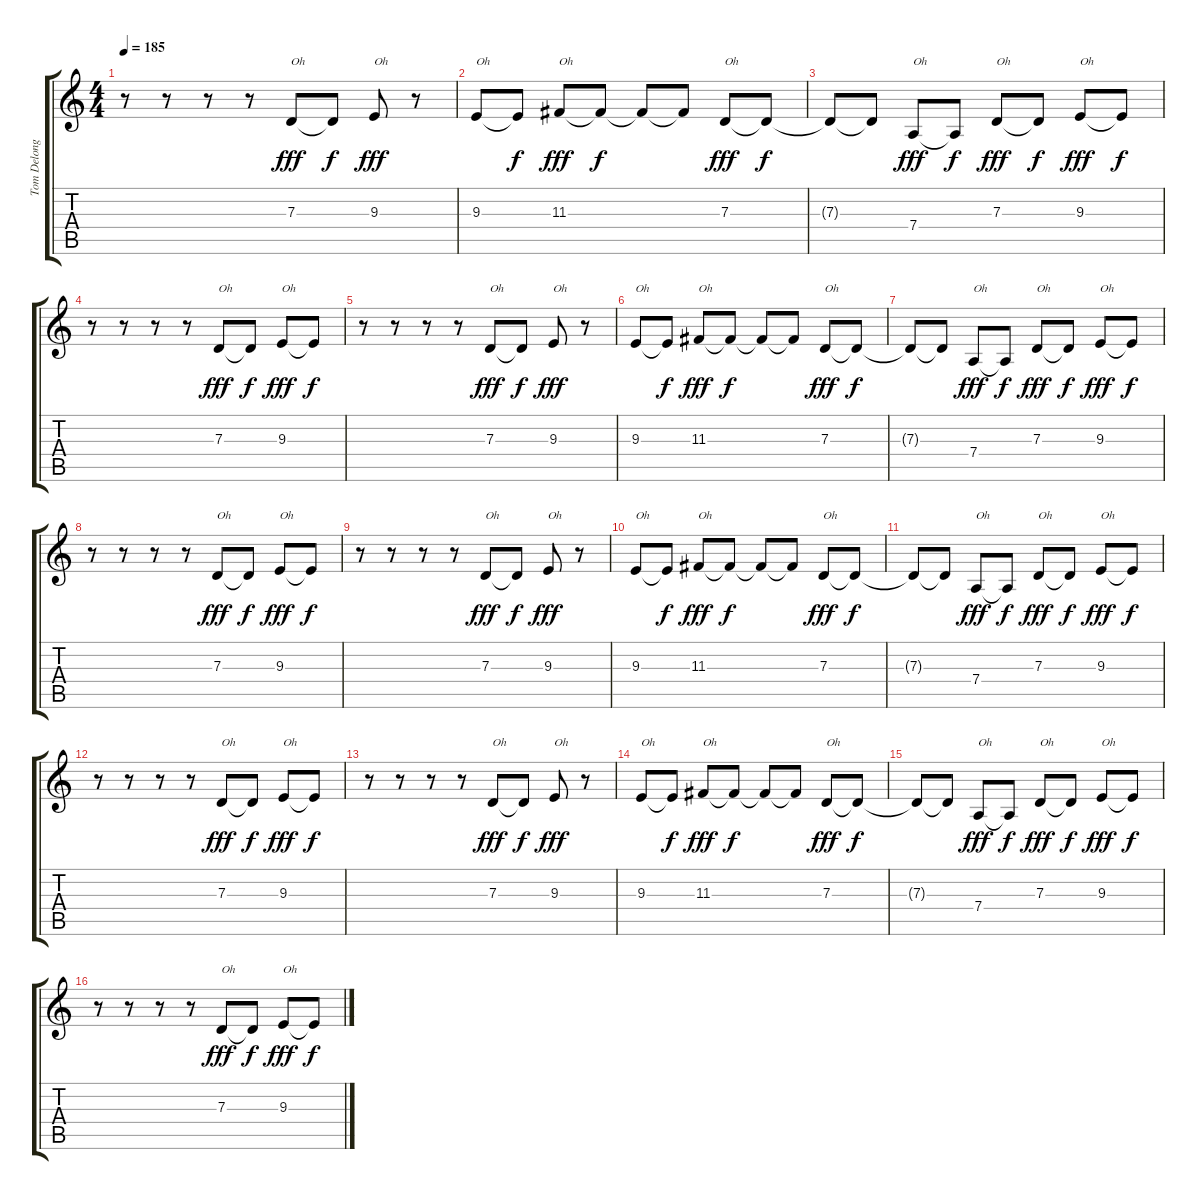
\track ("Tom Delonge Vocals 2" "Tom Delong") {instrument tremolostrings}
\staff {score tabs}
\tuning (E4 B3 G3 D3 A2 E2) {hide}
\ts (4 4)
\tempo 185
\clef g2
\ks c
r.8{dy f} r.8 r.8 r.8 7.3.8{txt "Oh" dy fff} 7.3{t}.8{dy f} 9.3.8{txt "Oh" dy fff} r.8 |
9.3.8{txt "Oh"} 9.3{t}.8{dy f} 11.3.8{txt "Oh" dy fff} 11.3{t}.8{dy f} 11.3{t}.8 11.3{t}.8 7.3.8{txt "Oh" dy fff} 7.3{t}.8{dy f} |
7.3{t}.8 7.3{t}.8 7.4.8{txt "Oh" dy fff} 7.4{t}.8{dy f} 7.3.8{txt "Oh" dy fff} 7.3{t}.8{dy f} 9.3.8{txt "Oh" dy fff} 9.3{t}.8{dy f} |
r.8 r.8 r.8 r.8 7.3.8{txt "Oh" dy fff} 7.3{t}.8{dy f} 9.3.8{txt "Oh" dy fff} 9.3{t}.8{dy f} |
r.8 r.8 r.8 r.8 7.3.8{txt "Oh" dy fff} 7.3{t}.8{dy f} 9.3.8{txt "Oh" dy fff} r.8 |
9.3.8{txt "Oh"} 9.3{t}.8{dy f} 11.3.8{txt "Oh" dy fff} 11.3{t}.8{dy f} 11.3{t}.8 11.3{t}.8 7.3.8{txt "Oh" dy fff} 7.3{t}.8{dy f} |
7.3{t}.8 7.3{t}.8 7.4.8{txt "Oh" dy fff} 7.4{t}.8{dy f} 7.3.8{txt "Oh" dy fff} 7.3{t}.8{dy f} 9.3.8{txt "Oh" dy fff} 9.3{t}.8{dy f} |
r.8 r.8 r.8 r.8 7.3.8{txt "Oh" dy fff} 7.3{t}.8{dy f} 9.3.8{txt "Oh" dy fff} 9.3{t}.8{dy f} |
r.8 r.8 r.8 r.8 7.3.8{txt "Oh" dy fff} 7.3{t}.8{dy f} 9.3.8{txt "Oh" dy fff} r.8 |
9.3.8{txt "Oh"} 9.3{t}.8{dy f} 11.3.8{txt "Oh" dy fff} 11.3{t}.8{dy f} 11.3{t}.8 11.3{t}.8 7.3.8{txt "Oh" dy fff} 7.3{t}.8{dy f} |
7.3{t}.8 7.3{t}.8 7.4.8{txt "Oh" dy fff} 7.4{t}.8{dy f} 7.3.8{txt "Oh" dy fff} 7.3{t}.8{dy f} 9.3.8{txt "Oh" dy fff} 9.3{t}.8{dy f} |
r.8 r.8 r.8 r.8 7.3.8{txt "Oh" dy fff} 7.3{t}.8{dy f} 9.3.8{txt "Oh" dy fff} 9.3{t}.8{dy f} |
r.8 r.8 r.8 r.8 7.3.8{txt "Oh" dy fff} 7.3{t}.8{dy f} 9.3.8{txt "Oh" dy fff} r.8 |
9.3.8{txt "Oh"} 9.3{t}.8{dy f} 11.3.8{txt "Oh" dy fff} 11.3{t}.8{dy f} 11.3{t}.8 11.3{t}.8 7.3.8{txt "Oh" dy fff} 7.3{t}.8{dy f} |
7.3{t}.8 7.3{t}.8 7.4.8{txt "Oh" dy fff} 7.4{t}.8{dy f} 7.3.8{txt "Oh" dy fff} 7.3{t}.8{dy f} 9.3.8{txt "Oh" dy fff} 9.3{t}.8{dy f} |
r.8 r.8 r.8 r.8 7.3.8{txt "Oh" dy fff} 7.3{t}.8{dy f} 9.3.8{txt "Oh" dy fff} 9.3{t}.8{dy f}
